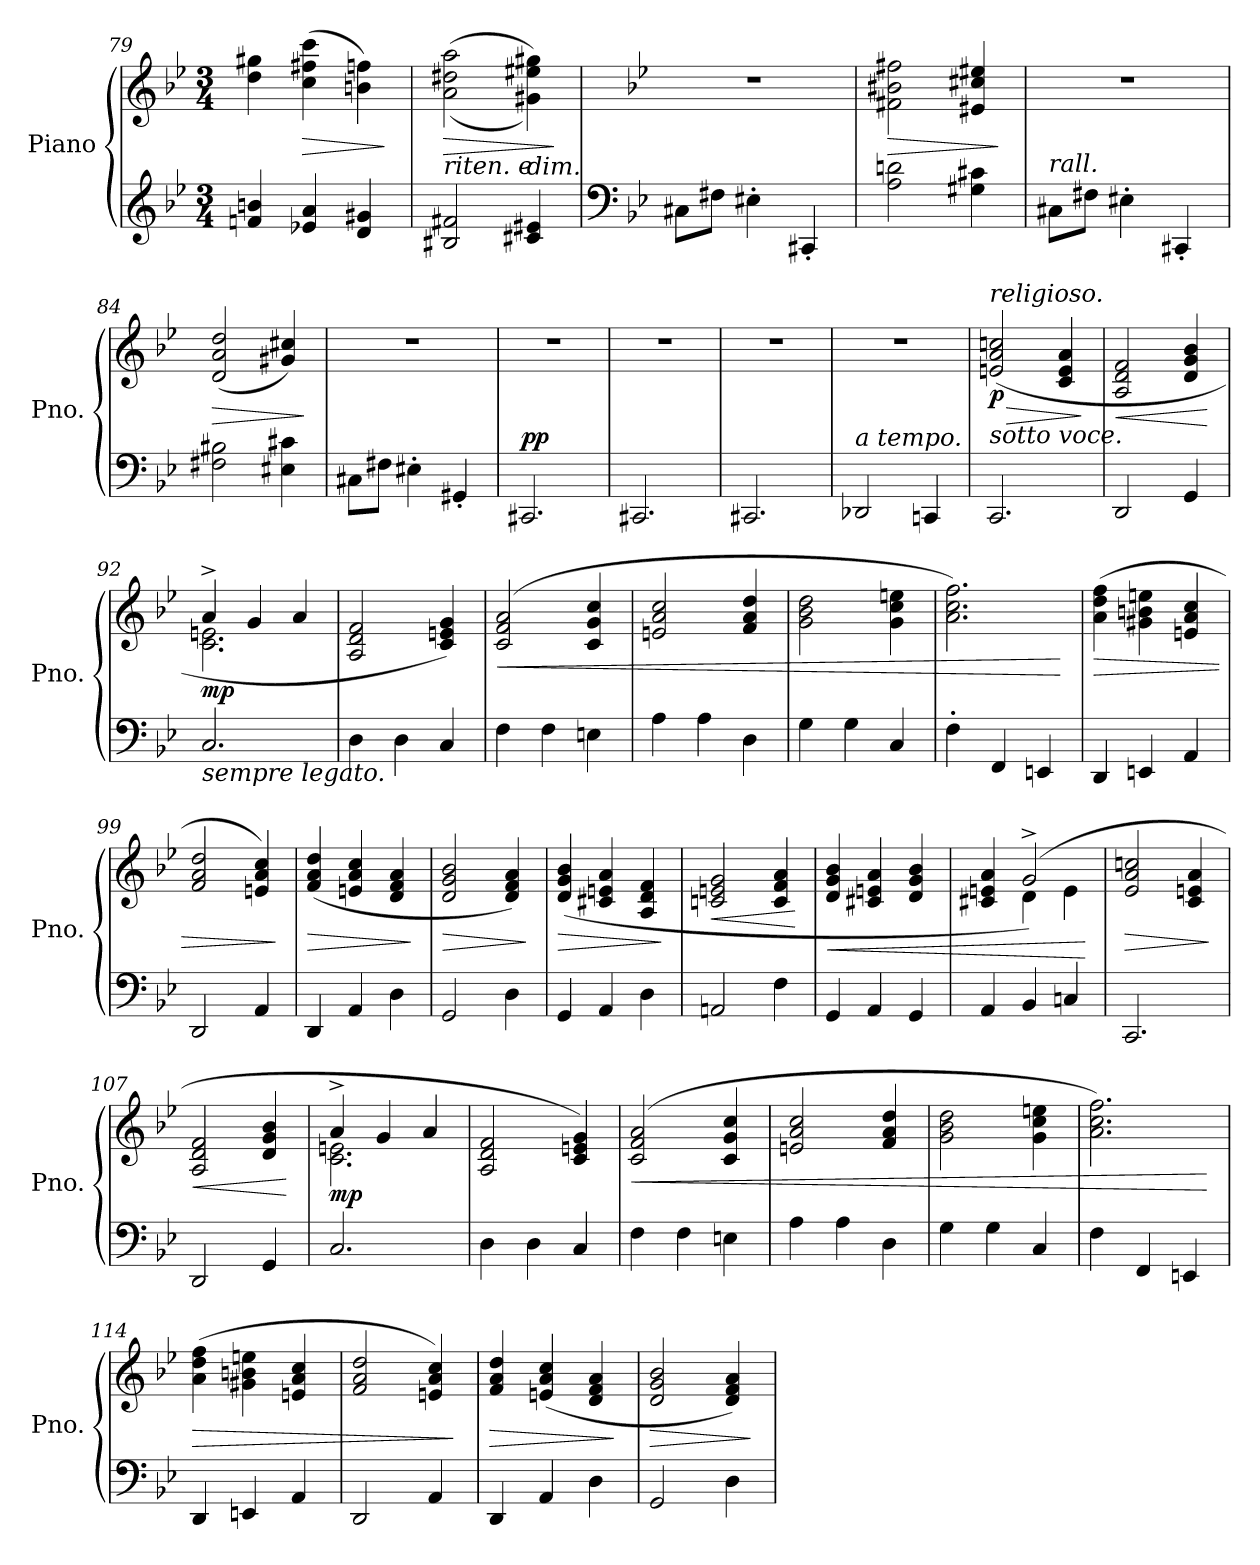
**kern	**kern	**dynam
*part1	*part1	*part1
*staff2	*staff1	*staff1/2
*I"Piano	*	*
*I'Pno.	*	*
*clefG2	*clefG2	*
*k[b-e-]	*k[b-e-]	*
*M3/4	*M3/4	*
=79	=79	=79
4fn/ 4bn/	4dd\ 4gg#X\	.
!	!	!LO:HP:b
4e-X/ 4a/	(>4cc\ 4ff#X\ 4ccc\	>
4d/ 4g#X/	4bn\ 4ffn\)	.
.	.	]
=80	=80	=80
*	*MM80	*
!	!LO:TX:b:i:t=riten. e	!
!	!	!LO:HP:b
!	!	!LO:DY:n=1:b=2
!	!	!LO:DY:n=2:b
2B#X/ 2f#X/	(>(<2a\ 2dd#X\ 2aa\	> fz fz
!	!LO:TX:b:i:t=dim.	!
4c#X/ 4e#X/	4g#X\ 4ee#X\ 4gg#X\))	.
.	.	]
=81	=81	=81
*clefF4	*	*
*k[b-e-]	*k[b-e-]	*
8C#X>\L	2.r	.
8F#X>\J	.	.
4E#X>'\	.	.
4CC#X'/	.	.
!!LO:PB:g=z
=82	=82	=82
!	!	!LO:HP:b
2A\ 2dn\	2f#X\ 2b#X\ 2ff#X\	>
4G#X\ 4c#X\	4e#X/ 4cc#X/ 4ee#X/	.
.	.	]
=83	=83	=83
!LO:TX:a:i:t=rall.	!	!
8C#X>\L	2.r	.
8F#X>\J	.	.
4E#X>'\	.	.
4CC#X'/	.	.
=84	=84	=84
!	!	!LO:HP:b
2F#X\ 2B#X\	(<2d/ 2a/ 2dd/	>
4E#X\ 4c#X\	4g#X/ 4cc#X/)	.
.	.	]
=85	=85	=85
8C#X\L	2.r	.
8F#X\J	.	.
4E#X'\	.	.
4GG#X'/	.	.
=86	=86	=86
!	!	!LO:DY:a=2
2.CC#X/	2.r	pp
=87	=87	=87
2.CC#X/	2.r	.
=88	=88	=88
2.CC#X/	2.r	.
=89	=89	=89
!LO:TX:a:i:t=a tempo.	!	!
2DD-X/	2.r	.
4CCn/	.	.
!!LO:LB:g=z
=90	=90	=90
!	!LO:TX:b:i:t=sotto voce.	!
!	!LO:TX:a:i:t=religioso.	!
!	!	!LO:HP:b
!	!	!LO:DY:n=1:b
2.CC/	(>2en/ 2a/ 2ccn/	> p
.	4c/ 4e/ 4a/	.
.	.	]
=91	=91	=91
!	!	!LO:HP:b
2DD/	2A/ 2d/ 2f/	<
4GG/	4d/ 4g/ 4b-/	.
.	.	[
=92	=92	=92
*	*^	*
!LO:TX:b:i:t=sempre legato.	!	!	!
!	!	!	!LO:DY:b
2.C>/	4a^/	2.c\<< 2.en\<<	mp
.	4g/	.	.
.	4a/	.	.
*	*v	*v	*
=93	=93	=93
4D>\	2A/ 2d/ 2f/	.
4D>\	.	.
4C/	4c/ 4en/ 4g/)	.
=94	=94	=94
!	!	!LO:HP:b
4F>\	(>2c/ 2f/ 2a/	<
4F>\	.	.
4En\	4c/ 4g/ 4cc/	.
=95	=95	=95
4A>\	2en/ 2a/ 2cc/	.
4A>\	.	.
4D\	4f/ 4a/ 4dd/	.
=96	=96	=96
4G\	2g\ 2b-\ 2dd\	.
4G\	.	.
4C/	4g\ 4cc\ 4een\	.
=97	=97	=97
4F'\	2.a\ 2.cc\ 2.ff\)	.
4FF>/	.	.
4EEn/	.	.
.	.	[
!!LO:LB:g=z
=98	=98	=98
!	!	!LO:HP:b
4DD/	(>4a\ 4dd\ 4ff\	>
4EEn/	4g#X\ 4bn\ 4een\	.
4AA</	4en/ 4a/ 4cc/	.
=99	=99	=99
2DD</	2f/ 2a/ 2dd/	.
4AA</	4en/ 4a/ 4cc/)	.
.	.	]
=100	=100	=100
!	!	!LO:HP:b
4DD</	(>4f/ 4a/ 4dd/	>
4AA/	4en/ 4a/ 4cc/	.
4D\	4d/ 4f/ 4a/	.
.	.	]
=101	=101	=101
!	!	!LO:HP:b
2GG/	2d/ 2g/ 2b-/	>
4D\	4d/ 4f/ 4a/)	.
.	.	]
=102	=102	=102
!	!	!LO:HP:b
4GG/	(>4d/ 4g/ 4b-/	>
4AA/	4c#X/ 4en/ 4a/	.
4D\	4A/ 4d/ 4f/	.
.	.	]
=103	=103	=103
!	!	!LO:HP:b
2AAn/	2cn/ 2en/ 2g/	<
4F\	4c/ 4f/ 4a/	.
.	.	[
=104	=104	=104
!	!	!LO:HP:b
4GG/	4d/ 4g/ 4b-/	<
4AA/	4c#X/ 4en/ 4a/	.
4GG/	4d/ 4g/ 4b-/	.
!!LO:LB:g=z
=105	=105	=105
*	*^	*
4AA/	4ryy	4c#X/ 4en/ 4a/	.
4BB-/	(>2g^/)	4d<\	.
4Cn/	.	4e<\	.
*	*v	*v	*
.	.	[
=106	=106	=106
!	!	!LO:HP:b
2.CC/	2e-/ 2a/ 2ccn/	>
.	4c/ 4en/ 4a/	.
.	.	]
=107	=107	=107
!	!	!LO:HP:b
2DD/	2A/ 2d/ 2f/	<
4GG/	4d/ 4g/ 4b-/	.
.	.	[
=108	=108	=108
*	*^	*
!	!	!	!LO:DY:b
2.C/	4a^/	2.c\ 2.en\	mp
.	4g/	.	.
.	4a/	.	.
*	*v	*v	*
=109	=109	=109
4D\	2A/ 2d/ 2f/	.
4D\	.	.
4C/	4c/ 4en/ 4g/)	.
=110	=110	=110
!	!	!LO:HP:b
4F\	(>2c/ 2f/ 2a/	<
4F\	.	.
4En\	4c/ 4g/ 4cc/	.
=111	=111	=111
4A\	2en/ 2a/ 2cc/	.
4A\	.	.
4D\	4f/ 4a/ 4dd/	.
=112	=112	=112
4G\	2g\ 2b-\ 2dd\	.
4G\	.	.
4C/	4g\ 4cc\ 4een\	.
!!LO:LB:g=z
=113	=113	=113
4F\	2.a\ 2.cc\ 2.ff\)	.
4FF/	.	.
4EEn/	.	.
.	.	[
=114	=114	=114
!	!	!LO:HP:b
4DD/	(>4a\ 4dd\ 4ff\	>
4EEn/	4g#X\ 4bn\ 4een\	.
4AA/	4en/ 4a/ 4cc/	.
=115	=115	=115
2DD/	2f/ 2a/ 2dd/	.
4AA/	4en/ 4a/ 4cc/)	.
.	.	]
=116	=116	=116
!	!	!LO:HP:b
4DD/	4f/ 4a/ 4dd/	>
4AA/	(>4en/ 4a/ 4cc/	.
4D\	4d/ 4f/ 4a/	.
.	.	]
=117	=117	=117
!	!	!LO:HP:b
2GG/	2d/ 2g/ 2b-/	>
4D\	4d/ 4f/ 4a/)	.
.	.	]
=	=	=
*-	*-	*-
